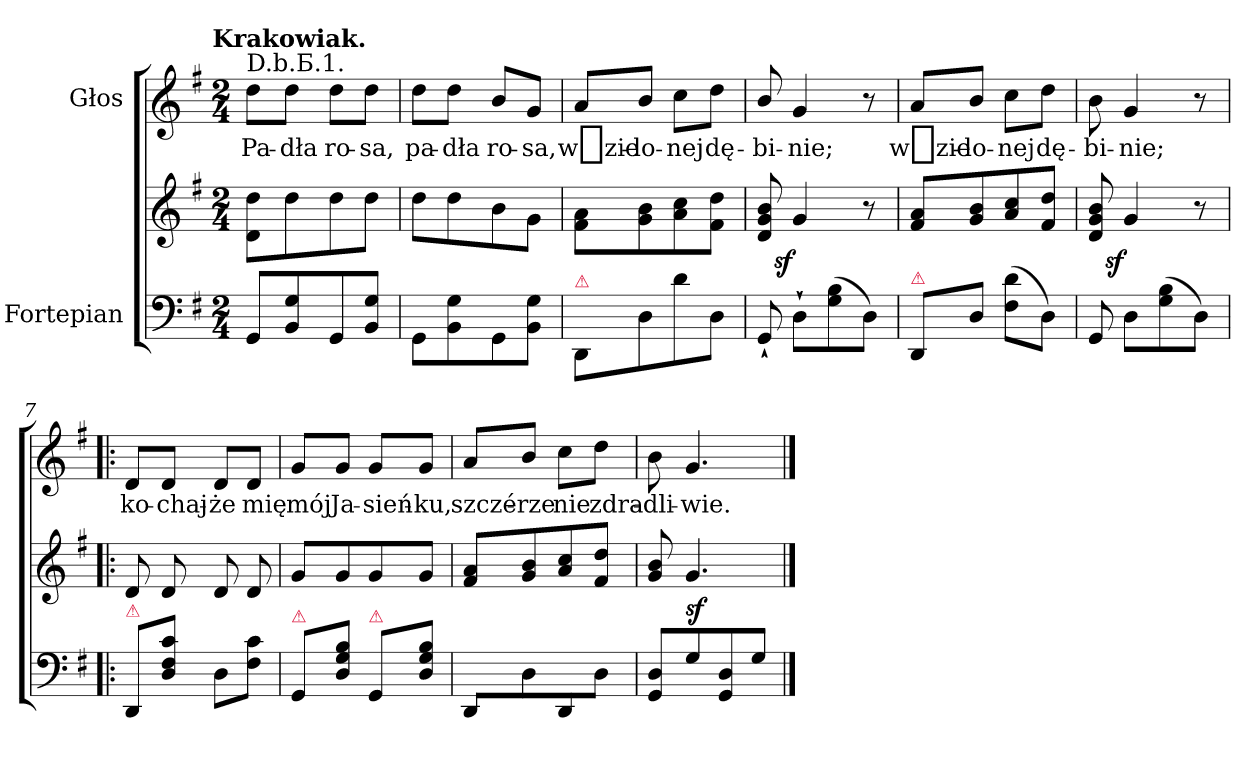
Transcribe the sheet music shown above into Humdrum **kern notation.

**kern	**kern	**dynam	**kern	**text
*part2	*part2	*part2	*part1	*part1
*staff3	*staff2	*staff2/3	*staff1	*staff1
*I"Fortepian	*	*	*I"G&#322;os	*
*clefF4	*clefG2	*	*clefG2	*
*k[f#]	*k[f#]	*	*k[f#]	*
*G:	*G:	*	*G:	*
!!LO:TX:omd:t=Krakowiak.
*M2/4	*M2/4	*	*M2/4	*
=1	=1	=1	=1	=1
!	!	!	!LO:TX:a:t=D.b.Б.1.	!
8GG/L	8d/ 8dd/L	.	8dd\L	Pa-
8BB\ 8G\	8dd\	.	8dd\J	-dła
8GG/	8dd\	.	8dd\L	ro-
8BB\ 8G\J	8dd\J	.	8dd\J	-sa,
=2	=2	=2	=2	=2
8GG\L	8dd\L	.	8dd\L	pa-
8BB\ 8G\	8dd\	.	8dd\J	-dła
8GG\	8b\	.	8b/L	ro-
8BB\ 8G\J	8g/J	.	8g/J	-sa,
=3	=3	=3	=3	=3
!LO:TX:a:color=crimson:t=⚠	!	!	!	!
8DD/L	8f#\ 8a\L	.	8a/L	w_zie-
8D\	8g\ 8b\	.	8b/J	-lo-
8d\	8a\ 8cc\	.	8cc\L	-nej
8D\J	8f#\ 8dd\J	.	8dd\J	dę-
=4	=4	=4	=4	=4
8GG`/	8d/ 8g/ 8b/	.	8b/	-bi-
!	!	!LO:DY:rj	!	!
8D`\L	4g/	sf	4g/	-nie;
(8G\ 8B\	.	.	.	.
8D\J)	8r	.	8r	.
=5	=5	=5	=5	=5
!LO:TX:a:color=crimson:t=⚠	!	!	!	!
8DD/L	8f#/ 8a/L	.	8a/L	w_zie-
8D\J	8g/ 8b/	.	8b/J	-lo-
(8F#\ 8d\L	8a/ 8cc/	.	8cc\L	-nej
8D\J)	8f#/ 8dd/J	.	8dd\J	dę-
=6	=6	=6	=6	=6
8GG/	8d/ 8g/ 8b/	.	8b\	-bi-
!	!	!LO:DY:rj	!	!
8D\L	4g/	sf	4g/	-nie;
(8G\ 8B\	.	.	.	.
8D\J)	8r	.	8r	.
=7!|:	=7!|:	=7!|:	=7!|:	=7!|:
!LO:TX:a:color=crimson:t=⚠	!	!	!	!
8DD/L	8d/	.	8d/L	ko-
8D\ 8F#\ 8c\J	8d/	.	8d/J	-chaj-
8D\L	8d/	.	8d/L	-że
8F#\ 8c\J	8d/	.	8d/J	mię
=8	=8	=8	=8	=8
!LO:TX:a:color=crimson:t=⚠	!	!	!	!
8GG/L	8g/L	.	8g/L	mój
8D\ 8G\ 8B\J	8g/	.	8g/J	Ja-
!LO:TX:a:color=crimson:t=⚠	!	!	!	!
8GG/L	8g/	.	8g/L	-sień-
8D\ 8G\ 8B\J	8g/J	.	8g/J	-ku,
=9	=9	=9	=9	=9
8DD/L	8f#/ 8a/L	.	8a/L	szczé-
8D\	8g/ 8b/	.	8b/J	-rze
8DD/	8a/ 8cc/	.	8cc\L	nie
8D\J	8f#/ 8dd/J	.	8dd\J	zdra-
=10	=10	=10	=10	=10
8GG/ 8D/L	8g/ 8b/	.	8b\	-dli-
8G\	4.g/	sf.	4.g/	-wie.
8GG/ 8D/	.	.	.	.
8G\J	.	.	.	.
==	==	==	==	==
*-	*-	*-	*-	*-
